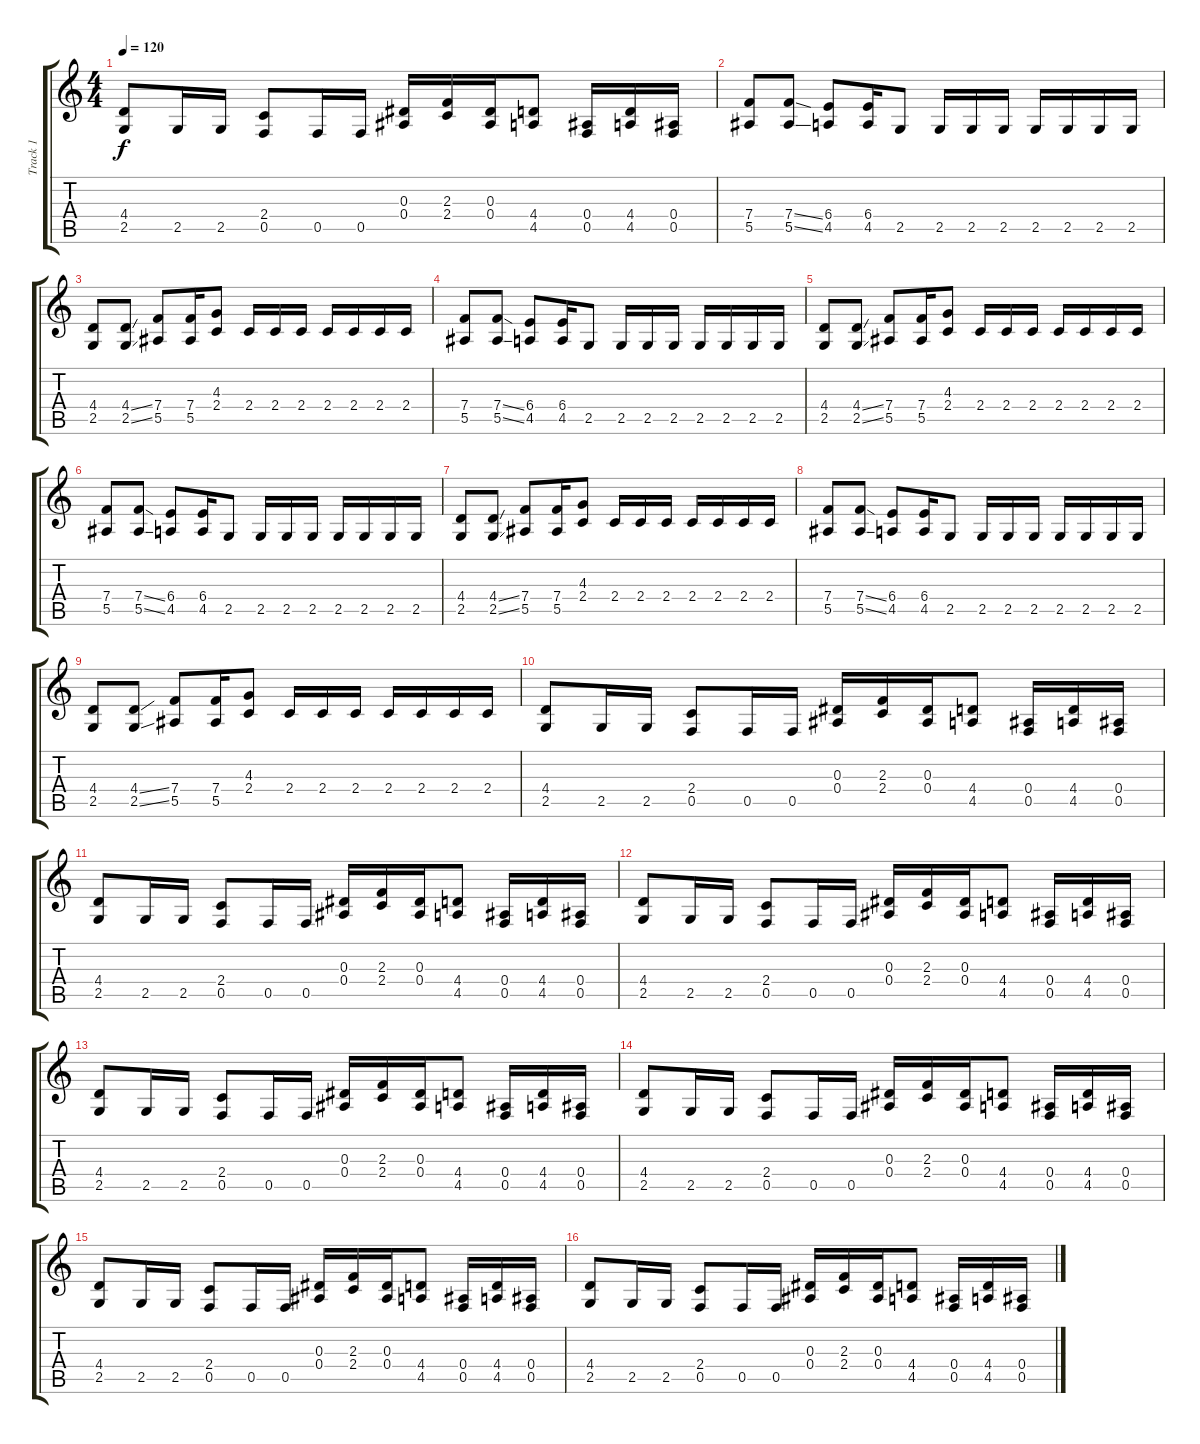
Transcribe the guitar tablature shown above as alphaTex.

\track ("Track 1" "Track 1") {instrument distortionguitar}
\staff {score tabs}
\tuning (C4 G3 Eb3 Bb2 F2 C2) {hide}
\ts (4 4)
\tempo 120
\clef g2
\ks c
(4.4 2.5).8{dy f} 2.5.16 2.5.16 (2.4 0.5).8 0.5.16 0.5.16 (0.3 0.4).16 (2.3 2.4).16 (0.3 0.4).16 (4.4 4.5).8 (0.4 0.5).16 (4.4 4.5).16 (0.4 0.5).16 |
(7.4 5.5).8 (7.4{ss} 5.5{ss}).8 (6.4 4.5).8 (6.4 4.5).16 2.5.8 2.5.16 2.5.16 2.5.16 2.5.16 2.5.16 2.5.16 2.5.16 |
(4.4 2.5).8 (4.4{ss} 2.5{ss}).8 (7.4 5.5).8 (7.4 5.5).16 (4.3 2.4).8 2.4.16 2.4.16 2.4.16 2.4.16 2.4.16 2.4.16 2.4.16 |
(7.4 5.5).8 (7.4{ss} 5.5{ss}).8 (6.4 4.5).8 (6.4 4.5).16 2.5.8 2.5.16 2.5.16 2.5.16 2.5.16 2.5.16 2.5.16 2.5.16 |
(4.4 2.5).8 (4.4{ss} 2.5{ss}).8 (7.4 5.5).8 (7.4 5.5).16 (4.3 2.4).8 2.4.16 2.4.16 2.4.16 2.4.16 2.4.16 2.4.16 2.4.16 |
(7.4 5.5).8 (7.4{ss} 5.5{ss}).8 (6.4 4.5).8 (6.4 4.5).16 2.5.8 2.5.16 2.5.16 2.5.16 2.5.16 2.5.16 2.5.16 2.5.16 |
(4.4 2.5).8 (4.4{ss} 2.5{ss}).8 (7.4 5.5).8 (7.4 5.5).16 (4.3 2.4).8 2.4.16 2.4.16 2.4.16 2.4.16 2.4.16 2.4.16 2.4.16 |
(7.4 5.5).8 (7.4{ss} 5.5{ss}).8 (6.4 4.5).8 (6.4 4.5).16 2.5.8 2.5.16 2.5.16 2.5.16 2.5.16 2.5.16 2.5.16 2.5.16 |
(4.4 2.5).8 (4.4{ss} 2.5{ss}).8 (7.4 5.5).8 (7.4 5.5).16 (4.3 2.4).8 2.4.16 2.4.16 2.4.16 2.4.16 2.4.16 2.4.16 2.4.16 |
(4.4 2.5).8 2.5.16 2.5.16 (2.4 0.5).8 0.5.16 0.5.16 (0.3 0.4).16 (2.3 2.4).16 (0.3 0.4).16 (4.4 4.5).8 (0.4 0.5).16 (4.4 4.5).16 (0.4 0.5).16 |
(4.4 2.5).8 2.5.16 2.5.16 (2.4 0.5).8 0.5.16 0.5.16 (0.3 0.4).16 (2.3 2.4).16 (0.3 0.4).16 (4.4 4.5).8 (0.4 0.5).16 (4.4 4.5).16 (0.4 0.5).16 |
(4.4 2.5).8 2.5.16 2.5.16 (2.4 0.5).8 0.5.16 0.5.16 (0.3 0.4).16 (2.3 2.4).16 (0.3 0.4).16 (4.4 4.5).8 (0.4 0.5).16 (4.4 4.5).16 (0.4 0.5).16 |
(4.4 2.5).8 2.5.16 2.5.16 (2.4 0.5).8 0.5.16 0.5.16 (0.3 0.4).16 (2.3 2.4).16 (0.3 0.4).16 (4.4 4.5).8 (0.4 0.5).16 (4.4 4.5).16 (0.4 0.5).16 |
(4.4 2.5).8 2.5.16 2.5.16 (2.4 0.5).8 0.5.16 0.5.16 (0.3 0.4).16 (2.3 2.4).16 (0.3 0.4).16 (4.4 4.5).8 (0.4 0.5).16 (4.4 4.5).16 (0.4 0.5).16 |
(4.4 2.5).8 2.5.16 2.5.16 (2.4 0.5).8 0.5.16 0.5.16 (0.3 0.4).16 (2.3 2.4).16 (0.3 0.4).16 (4.4 4.5).8 (0.4 0.5).16 (4.4 4.5).16 (0.4 0.5).16 |
(4.4 2.5).8 2.5.16 2.5.16 (2.4 0.5).8 0.5.16 0.5.16 (0.3 0.4).16 (2.3 2.4).16 (0.3 0.4).16 (4.4 4.5).8 (0.4 0.5).16 (4.4 4.5).16 (0.4 0.5).16
